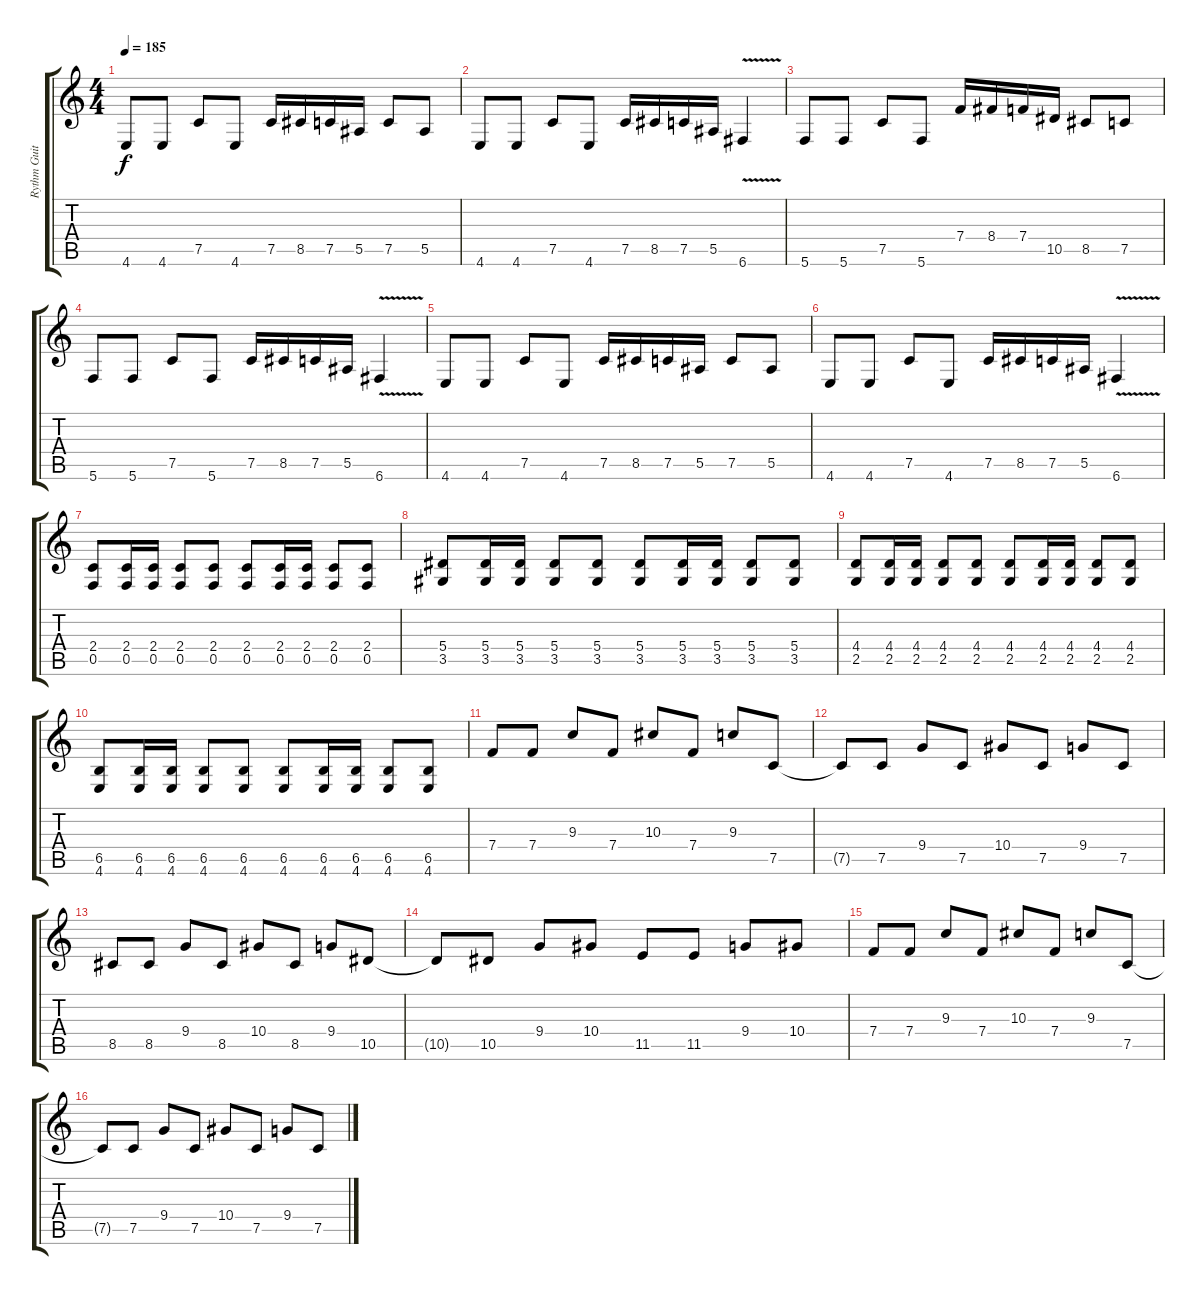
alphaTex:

\track ("Rythm Guitar" "Rythm Guit") {instrument distortionguitar}
\staff {score tabs}
\tuning (C4 G3 Eb3 Bb2 F2 C2) {hide}
\ts (4 4)
\tempo 185
\clef g2
\ks c
4.6.8{dy f} 4.6.8 7.5.8 4.6.8 7.5.16 8.5.16 7.5.16 5.5.16 7.5.8 5.5.8 |
4.6.8 4.6.8 7.5.8 4.6.8 7.5.16 8.5.16 7.5.16 5.5.16 6.6{v}.4 |
5.6.8 5.6.8 7.5.8 5.6.8 7.4.16 8.4.16 7.4.16 10.5.16 8.5.8 7.5.8 |
5.6.8 5.6.8 7.5.8 5.6.8 7.5.16 8.5.16 7.5.16 5.5.16 6.6{v}.4 |
4.6.8 4.6.8 7.5.8 4.6.8 7.5.16 8.5.16 7.5.16 5.5.16 7.5.8 5.5.8 |
4.6.8 4.6.8 7.5.8 4.6.8 7.5.16 8.5.16 7.5.16 5.5.16 6.6{v}.4 |
(2.4 0.5).8 (2.4 0.5).16 (2.4 0.5).16 (2.4 0.5).8 (2.4 0.5).8 (2.4 0.5).8 (2.4 0.5).16 (2.4 0.5).16 (2.4 0.5).8 (2.4 0.5).8 |
(5.4 3.5).8 (5.4 3.5).16 (5.4 3.5).16 (5.4 3.5).8 (5.4 3.5).8 (5.4 3.5).8 (5.4 3.5).16 (5.4 3.5).16 (5.4 3.5).8 (5.4 3.5).8 |
(4.4 2.5).8 (4.4 2.5).16 (4.4 2.5).16 (4.4 2.5).8 (4.4 2.5).8 (4.4 2.5).8 (4.4 2.5).16 (4.4 2.5).16 (4.4 2.5).8 (4.4 2.5).8 |
(6.5 4.6).8 (6.5 4.6).16 (6.5 4.6).16 (6.5 4.6).8 (6.5 4.6).8 (6.5 4.6).8 (6.5 4.6).16 (6.5 4.6).16 (6.5 4.6).8 (6.5 4.6).8 |
7.4.8 7.4.8 9.3.8 7.4.8 10.3.8 7.4.8 9.3.8 7.5.8 |
7.5{t}.8 7.5.8 9.4.8 7.5.8 10.4.8 7.5.8 9.4.8 7.5.8 |
8.5.8 8.5.8 9.4.8 8.5.8 10.4.8 8.5.8 9.4.8 10.5.8 |
10.5{t}.8 10.5.8 9.4.8 10.4.8 11.5.8 11.5.8 9.4.8 10.4.8 |
7.4.8 7.4.8 9.3.8 7.4.8 10.3.8 7.4.8 9.3.8 7.5.8 |
7.5{t}.8 7.5.8 9.4.8 7.5.8 10.4.8 7.5.8 9.4.8 7.5.8
